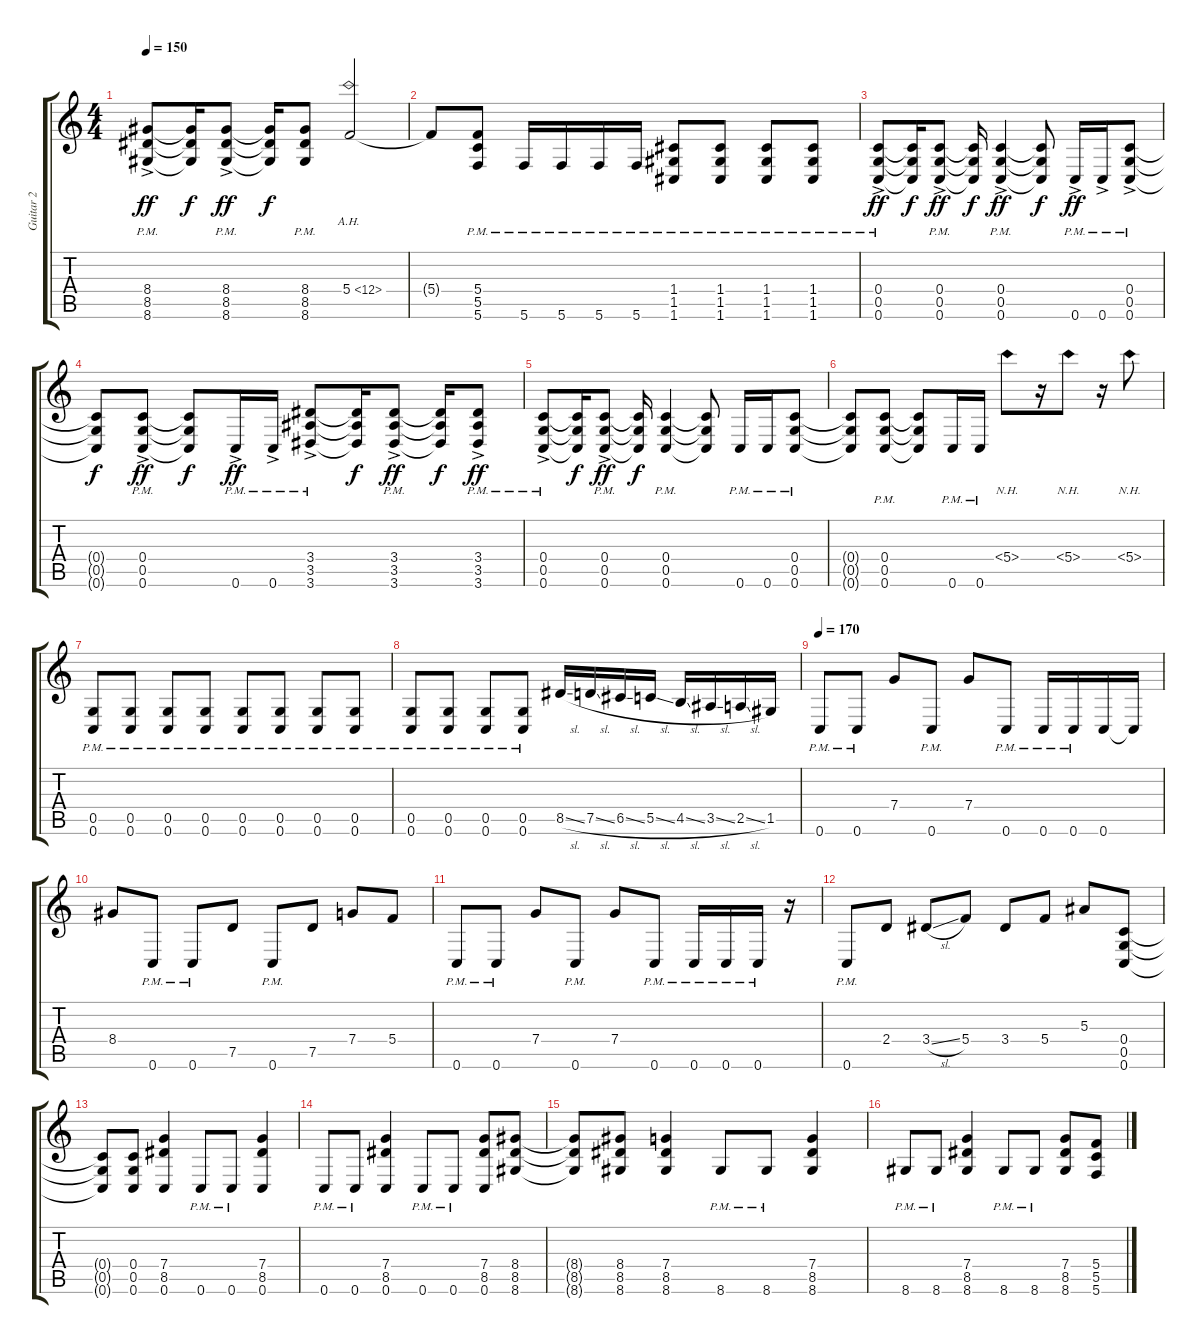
\track ("Guitar 2" "Guitar 2") {instrument distortionguitar}
\staff {score tabs}
\tuning (D4 A3 F3 C3 G2 C2) {hide}
\ts (4 4)
\tempo 150
\clef g2
\ks c
(8.4{ac pm} 8.5{ac pm} 8.6{ac pm}).8{dy ff} (8.4{t} 8.5{t} 8.6{t}).16{dy f} (8.4{ac pm} 8.5{ac pm} 8.6{ac pm}).8{dy ff} (8.4{t} 8.5{t} 8.6{t}).16{dy f} (8.4{pm} 8.5{pm} 8.6{pm}).8 5.4{ah 7}.2 |
5.4{t}.8 (5.4{pm} 5.5{pm} 5.6{pm}).8 5.6{pm}.16 5.6{pm}.16 5.6{pm}.16 5.6{pm}.16 (1.4{pm} 1.5{pm} 1.6{pm}).8 (1.4{pm} 1.5{pm} 1.6{pm}).8 (1.4{pm} 1.5{pm} 1.6{pm}).8 (1.4{pm} 1.5{pm} 1.6{pm}).8 |
(0.4{ac pm} 0.5{ac pm} 0.6{ac pm}).8{dy ff} (0.4{t} 0.5{t} 0.6{t}).16{dy f} (0.4{ac pm} 0.5{ac pm} 0.6{ac pm}).8{dy ff} (0.4{t} 0.5{t} 0.6{t}).16{dy f} (0.4{ac pm} 0.5{ac pm} 0.6{ac pm}).4{dy ff} (0.4{t} 0.5{t} 0.6{t}).8{dy f} 0.6{ac pm}.16{dy ff} 0.6{ac pm}.16 (0.4{ac pm} 0.5{ac pm} 0.6{ac pm}).8 |
(0.4{t} 0.5{t} 0.6{t}).8{dy f} (0.4{ac pm} 0.5{ac pm} 0.6{ac pm}).8{dy ff} (0.4{t} 0.5{t} 0.6{t}).8{dy f} 0.6{ac pm}.16{dy ff} 0.6{ac pm}.16 (3.4{ac pm} 3.5{ac pm} 3.6{ac pm}).8 (3.4{t} 3.5{t} 3.6{t}).16{dy f} (3.4{ac pm} 3.5{ac pm} 3.6{ac pm}).8{dy ff} (3.4{t} 3.5{t} 3.6{t}).16{dy f} (3.4{ac pm} 3.5{ac pm} 3.6{ac pm}).8{dy ff} |
(0.4{ac pm} 0.5{ac pm} 0.6{ac pm}).8 (0.4{t} 0.5{t} 0.6{t}).16{dy f} (0.4{ac pm} 0.5{ac pm} 0.6{ac pm}).8{dy ff} (0.4{t} 0.5{t} 0.6{t}).16{dy f} (0.4{pm} 0.5{pm} 0.6{pm}).4 (0.4{t} 0.5{t} 0.6{t}).8 0.6{pm}.16 0.6{pm}.16 (0.4{pm} 0.5{pm} 0.6{pm}).8 |
(0.4{t} 0.5{t} 0.6{t}).8 (0.4{pm} 0.5{pm} 0.6{pm}).8 (0.4{t} 0.5{t} 0.6{t}).8 0.6{pm}.16 0.6{pm}.16 5.4{nh}.8 r.16 5.4{nh}.8 r.16 5.4{nh}.8 |
(0.5{pm} 0.6{pm}).8 (0.5{pm} 0.6{pm}).8 (0.5{pm} 0.6{pm}).8 (0.5{pm} 0.6{pm}).8 (0.5{pm} 0.6{pm}).8 (0.5{pm} 0.6{pm}).8 (0.5{pm} 0.6{pm}).8 (0.5{pm} 0.6{pm}).8 |
(0.5{pm} 0.6{pm}).8 (0.5{pm} 0.6{pm}).8 (0.5{pm} 0.6{pm}).8 (0.5{pm} 0.6{pm}).8 8.5{sl}.16 7.5{sl}.16 6.5{sl}.16 5.5{sl}.16 4.5{sl}.16 3.5{sl}.16 2.5{sl}.16 1.5.16 |
\tempo 170
0.6{pm}.8 0.6{pm}.8 7.4.8 0.6{pm}.8 7.4.8 0.6{pm}.8 0.6{pm}.16 0.6{pm}.16 0.6.16 0.6{t}.16 |
8.4.8 0.6{pm}.8 0.6{pm}.8 7.5.8 0.6{pm}.8 7.5.8 7.4.8 5.4.8 |
0.6{pm}.8 0.6{pm}.8 7.4.8 0.6{pm}.8 7.4.8 0.6{pm}.8 0.6{pm}.16 0.6{pm}.16 0.6{pm}.16 r.16 |
0.6{pm}.8 2.4.8 3.4{sl}.8 5.4.8 3.4.8 5.4.8 5.3.8 (0.4 0.5 0.6).8 |
(0.4{t} 0.5{t} 0.6{t}).8 (0.4 0.5 0.6).8 (7.4 8.5 0.6).4 0.6{pm}.8 0.6{pm}.8 (7.4 8.5 0.6).4 |
0.6{pm}.8 0.6{pm}.8 (7.4 8.5 0.6).4 0.6{pm}.8 0.6{pm}.8 (7.4 8.5 0.6).8 (8.4 8.5 8.6).8 |
(8.4{t} 8.5{t} 8.6{t}).8 (8.4 8.5 8.6).8 (7.4 8.5 8.6).4 8.6{pm}.8 8.6{pm}.8 (7.4 8.5 8.6).4 |
8.6{pm}.8 8.6{pm}.8 (7.4 8.5 8.6).4 8.6{pm}.8 8.6{pm}.8 (7.4 8.5 8.6).8 (5.4 5.5 5.6).8
